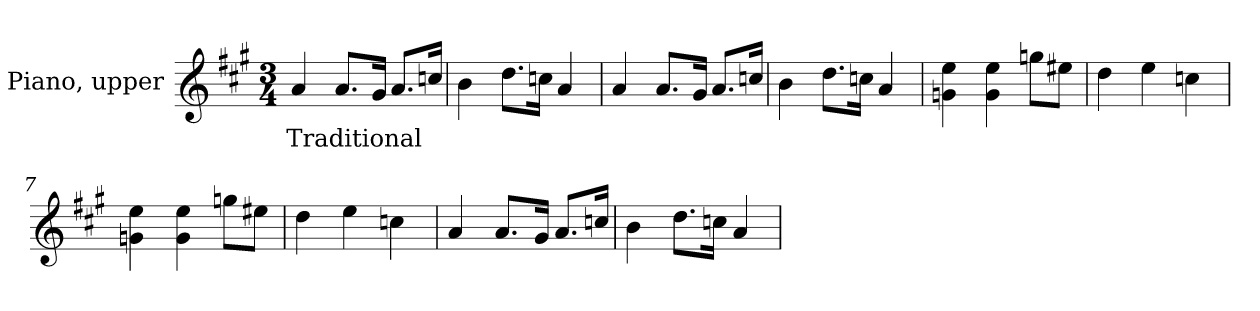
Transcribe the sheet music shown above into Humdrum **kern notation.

**kern	**text
*part1	*part1
*staff1	*staff1
*I"Piano, upper	*
*I'Pno.	*
*clefG2	*
*k[f#c#g#]	*
*M3/4	*
*MM100	*
=1	=1
!	!LO:LY:b
4a/	Traditional
8.a/L	.
16g#/Jk	.
8.a/L	.
16ccn/Jk	.
=2	=2
4b\	.
8.dd\L	.
16ccn\Jk	.
4a/	.
=3	=3
4a/	.
8.a/L	.
16g#/Jk	.
8.a/L	.
16ccn/Jk	.
=4	=4
4b\	.
8.dd\L	.
16ccn\Jk	.
4a/	.
=5	=5
4gn\ 4ee\	.
4g\ 4ee\	.
8ggn\L	.
8ee#X\J	.
=6	=6
4dd\	.
4ee\	.
4ccn\	.
!!LO:LB:g=z
=7	=7
4gn\ 4ee\	.
4g\ 4ee\	.
8ggn\L	.
8ee#X\J	.
=8	=8
4dd\	.
4ee\	.
4ccn\	.
=9	=9
4a/	.
8.a/L	.
16g#/Jk	.
8.a/L	.
16ccn/Jk	.
=10	=10
4b\	.
8.dd\L	.
16ccn\Jk	.
4a/	.
=	=
*-	*-
